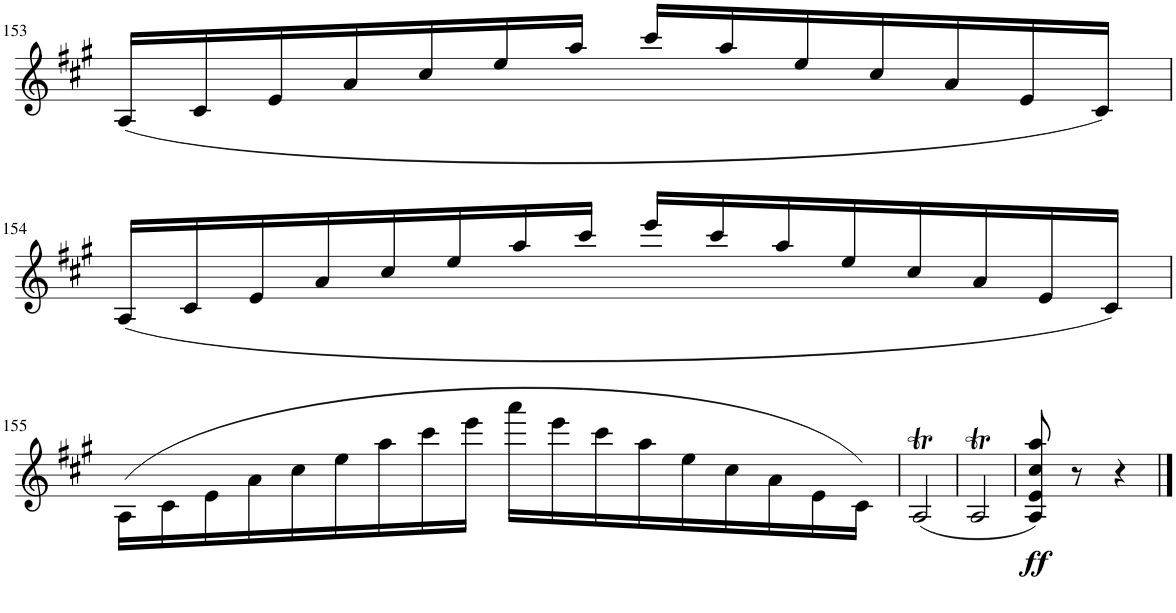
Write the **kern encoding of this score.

**kern	**dynam
*part1	*part1
*staff1	*staff1
*I"Violin	*
*I'Vln.	*
!!LO:PB:g=z
*clefG2	*
*k[f#c#g#]	*
*M2/4	*
*Xtuplet	*
=153	=153
(28A/LL	.
28c#/	.
28e/	.
28a/	.
28cc#/	.
28ee/	.
28aa/JJ	.
28ccc#/LL	.
28aa/	.
28ee/	.
28cc#/	.
28a/	.
28e/	.
28c#/JJ)	.
!!LO:LB:g=z
=154	=154
(48.A/LL	.
48.c#/	.
48.e/	.
48.a/	.
48.cc#/	.
48.ee/	.
48.aa/	.
48.ccc#/JJ	.
48.eee/LL	.
48.ccc#/	.
48.aa/	.
48.ee/	.
48.cc#/	.
48.a/	.
48.e/	.
48.c#/JJ)	.
!!LO:LB:g=z
=155	=155
(36A\LL	.
36c#\	.
36e\	.
36a\	.
36cc#\	.
36ee\	.
36aa\	.
36ccc#\	.
36eee\JJ	.
36aaa\LL	.
36eee\	.
36ccc#\	.
36aa\	.
36ee\	.
36cc#\	.
36a\	.
36e\	.
36c#\JJ)	.
=156	=156
(2AT/	.
=157	=157
2AT/	.
=158	=158
!	!LO:DY:b
8A/ 8e/ 8cc#/ 8aa/)	ff
8r	.
4r	.
==	==
*-	*-
